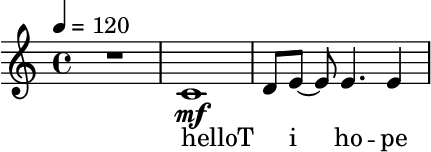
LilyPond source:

\version "2.24.2"
\language "english"
\include "lilypond-book-preamble.ly"
#(ly:set-option 'tall-page-formats 'png)
\header
{
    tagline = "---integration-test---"
}
\score
{
    \new Staff
    {
        \new Voice
        {
            {
                \tempo 4=120
                \time 4/4
                R1 * 1
            }
            {
                c'1
                \mf
            }
            {
                d'8
                [
                e'8
                ]
                ~
                e'8
                e'4.
                e'4
            }
        }
        \addlyrics { helloT _ i ho -- pe }
    }
}
